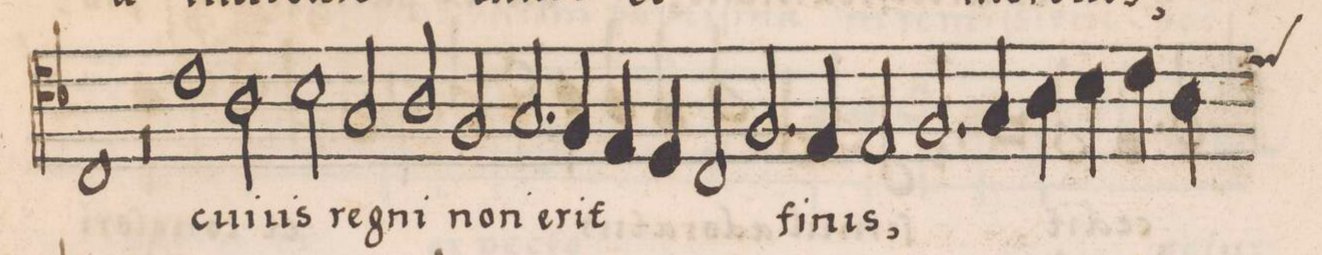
**kern	**text
*I"TENOR	*
*clefC4	*
*k[b-]	*
*M2/1	*
0r	.
=143-	=143-
1c	cu-
2A\	-ius
2B-\	.
=144-	=144-
2G/	re-
2A/	-gni
2F/	non
2.G/	e-
=145-	=145-
4F/	-rit
4E/	.
4D/	.
2C/	.
2.F/	fi -
=146-	=146-
4E/	.
2E/	-nis,
2.F/	.
4G/	.
=147-	=147-
4A\	.
4B-\	.
4c\	.
*custos:d	*
4A\	.
*-	*-
